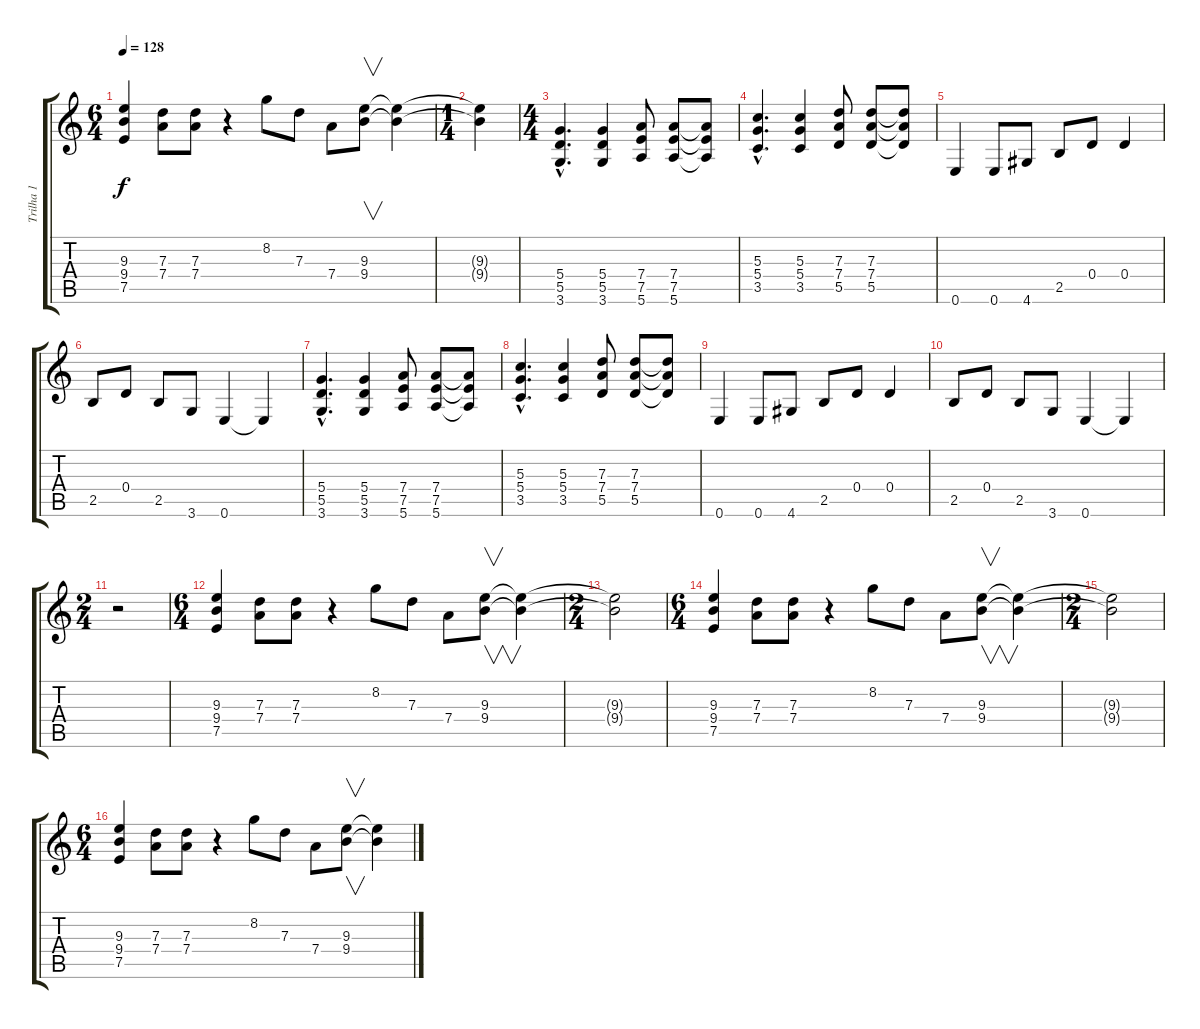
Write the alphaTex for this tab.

\track ("Trilha 1" "Trilha 1") {instrument overdrivenguitar}
\staff {score tabs}
\tuning (E4 B3 G3 D3 A2 E2) {hide}
\ts (6 4)
\tempo 128
\clef g2
\ks c
(9.3 9.4 7.5).4{dy f} (7.3 7.4).8 (7.3 7.4).8 r.4 8.2.8 7.3.8 7.4.8 (9.3 9.4).8{v} (9.3{t} 9.4{t}).4 |
\ts (1 4)
(9.3{t} 9.4{t}).4 |
\ts (4 4)
(5.4{hac} 5.5{hac} 3.6{hac}).4{d} (5.4 5.5 3.6).4 (7.4 7.5 5.6).8 (7.4 7.5 5.6).8 (7.4{t} 7.5{t} 5.6{t}).8 |
(5.3{hac} 5.4{hac} 3.5{hac}).4{d} (5.3 5.4 3.5).4 (7.3 7.4 5.5).8 (7.3 7.4 5.5).8 (7.3{t} 7.4{t} 5.5{t}).8 |
0.6.4 0.6.8 4.6.8 2.5.8 0.4.8 0.4.4 |
2.5.8 0.4.8 2.5.8 3.6.8 0.6.4 0.6{t}.4 |
(5.4{hac} 5.5{hac} 3.6{hac}).4{d} (5.4 5.5 3.6).4 (7.4 7.5 5.6).8 (7.4 7.5 5.6).8 (7.4{t} 7.5{t} 5.6{t}).8 |
(5.3{hac} 5.4{hac} 3.5{hac}).4{d} (5.3 5.4 3.5).4 (7.3 7.4 5.5).8 (7.3 7.4 5.5).8 (7.3{t} 7.4{t} 5.5{t}).8 |
0.6.4 0.6.8 4.6.8 2.5.8 0.4.8 0.4.4 |
2.5.8 0.4.8 2.5.8 3.6.8 0.6.4 0.6{t}.4 |
\ts (2 4)
r.2 |
\ts (6 4)
(9.3 9.4 7.5).4 (7.3 7.4).8 (7.3 7.4).8 r.4 8.2.8 7.3.8 7.4.8 (9.3 9.4).8{v} (9.3{t} 9.4{t}).4 |
\ts (2 4)
(9.3{t} 9.4{t}).2 |
\ts (6 4)
(9.3 9.4 7.5).4 (7.3 7.4).8 (7.3 7.4).8 r.4 8.2.8 7.3.8 7.4.8 (9.3 9.4).8{v} (9.3{t} 9.4{t}).4 |
\ts (2 4)
(9.3{t} 9.4{t}).2 |
\ts (6 4)
(9.3 9.4 7.5).4 (7.3 7.4).8 (7.3 7.4).8 r.4 8.2.8 7.3.8 7.4.8 (9.3 9.4).8{v} (9.3{t} 9.4{t}).4
